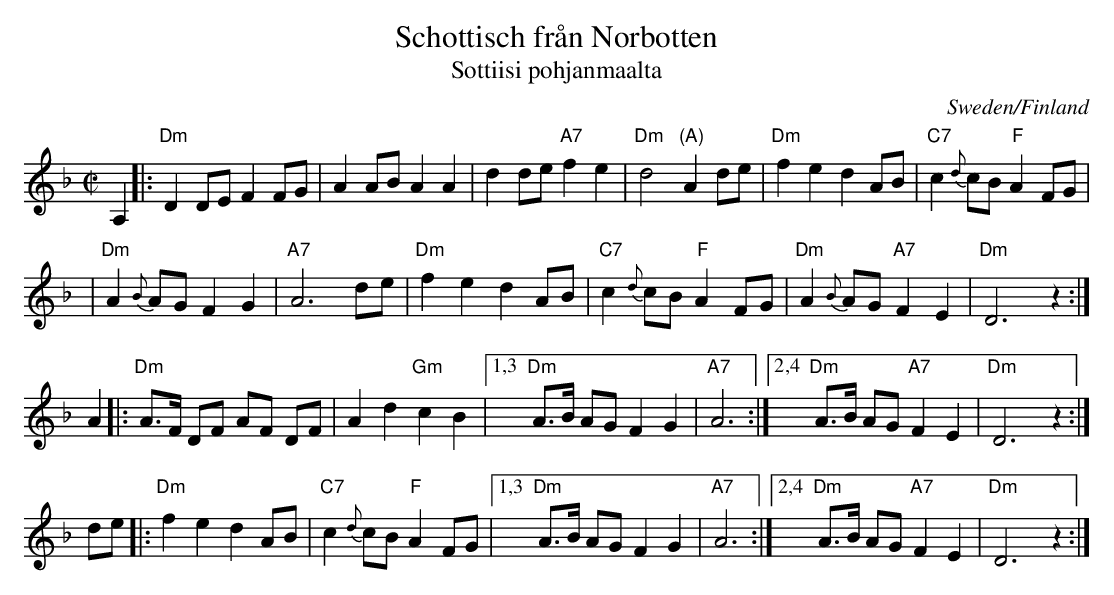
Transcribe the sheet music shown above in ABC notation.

X:1
T: Schottisch fr\aan Norbotten
T: Sottiisi pohjanmaalta
O: Sweden/Finland
M: C|
L: 1/8
K: Dm
A,2 \
|:"Dm"D2 DE F2 FG | A2 AB A2 A2 | d2 de "A7"f2 e2 | "Dm"d4 "(A)"A2 de | "Dm"f2 e2 d2 AB | "C7"c2 {d}cB "F"A2 FG |
| "Dm"A2 {B}AG F2 G2 | "A7"A6 de | "Dm"f2 e2 d2 AB | "C7"c2 {d}cB "F"A2 FG | "Dm"A2 {B}AG "A7"F2 E2 | "Dm"D6 z2 :|
A2 \
|: "Dm"A>F DF AF DF | A2 d2 "Gm"c2 B2 |1,3 "Dm"A>B AG F2 G2 | "A7"A6 :|2,4 "Dm"A>B AG "A7"F2 E2 | "Dm"D6 z2 :|
de \
|: "Dm"f2 e2 d2 AB | "C7"c2 {d}cB "F"A2 FG |1,3 "Dm"A>B AG F2 G2 | "A7"A6 :|2,4 "Dm"A>B AG "A7"F2 E2 | "Dm"D6 z2 :|
